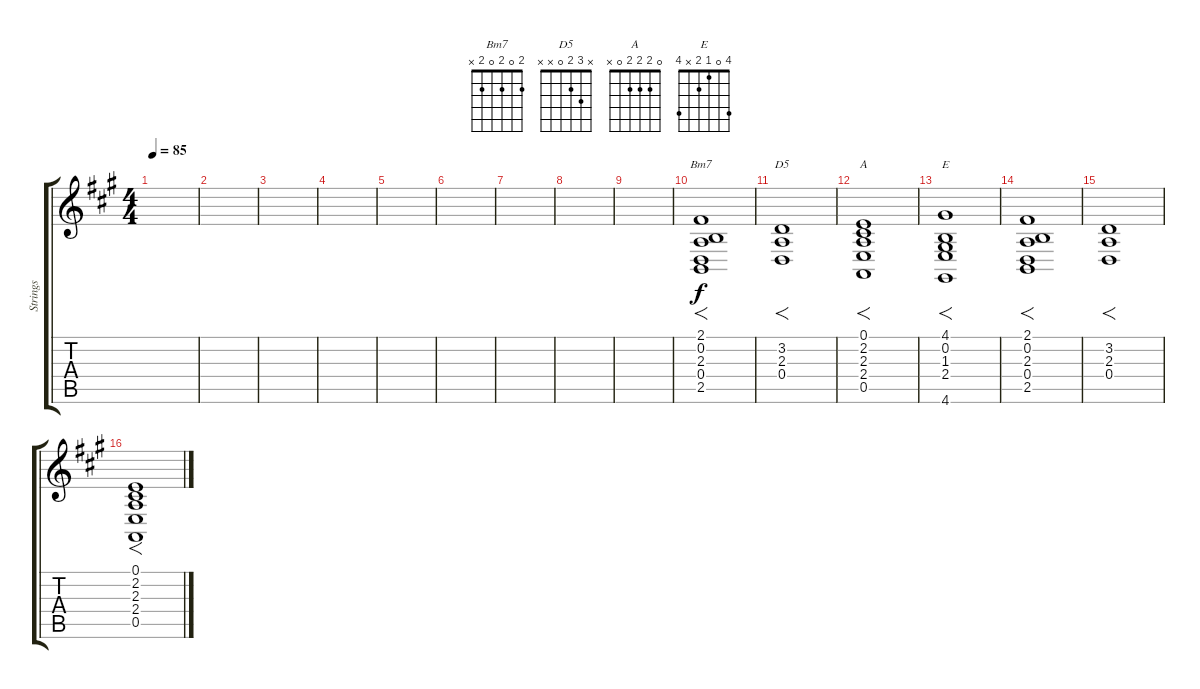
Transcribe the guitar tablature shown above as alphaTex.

\track ("Strings" "Strings") {instrument stringensemble1}
\staff {score tabs}
\tuning (E4 B3 G3 D3 A2 E2) {hide}
\chord ("Bm7" 2 0 2 0 2 x)
\chord ("D5" x 3 2 0 x x)
\chord ("A" 0 2 2 2 0 x)
\chord ("E" 4 0 1 2 x 4)
\ts (4 4)
\tempo 85
\clef g2
\ks a
|
|
|
|
|
|
|
|
|
(2.1 0.2 2.3 0.4 2.5).1{f ch "Bm7"} |
(3.2 2.3 0.4).1{f ch "D5"} |
(0.1 2.2 2.3 2.4 0.5).1{f ch "A"} |
(4.1 0.2 1.3 2.4 4.6).1{f ch "E"} |
(2.1 0.2 2.3 0.4 2.5).1{f} |
(3.2 2.3 0.4).1{f} |
(0.1 2.2 2.3 2.4 0.5).1{f}
